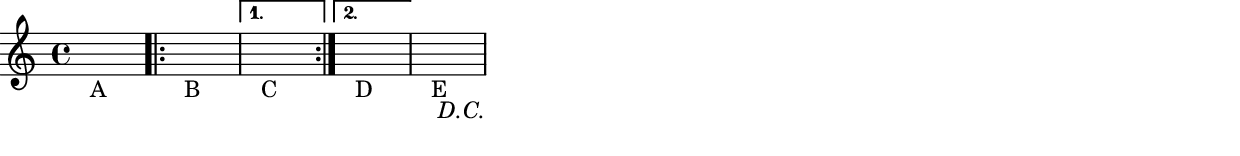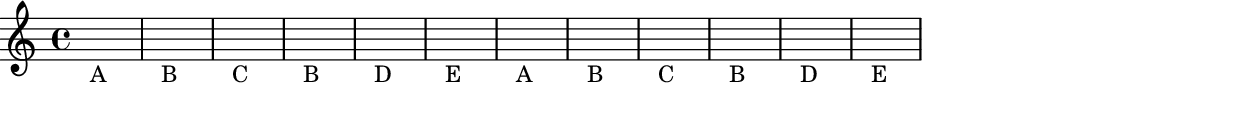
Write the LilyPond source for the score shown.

%% Generated by lilypond-book
%% Options: [exampleindent=10.16\mm,indent=0\mm,line-width=160\mm,paper-height=845.047\pt,paper-width=597.508\pt,papersize='(cons (* 597.508 pt) (* 845.047 pt))]
\include "lilypond-book-preamble.ly"


% ****************************************************************
% Start cut-&-pastable-section
% ****************************************************************

#(ly:set-option 'eps-box-padding 3.000000)



\paper {
  #(set-paper-size '(cons (* 597.508 pt) (* 845.047 pt)))
  indent = 0\mm
  line-width = 160\mm
  % offset the left padding, also add 1mm as lilypond creates cropped
  % images with a little space on the right
  line-width = #(- line-width (* mm  3.000000) (* mm 1))
}

\layout {
  
}




% ****************************************************************
% ly snippet:
% ****************************************************************
\sourcefilename "/lilypond-2.25.15/input/regression/repeat-volta-in-segno-middle.ly"
\sourcefileline 0
\version "2.23.6"

#(ly:set-option 'warning-as-error #t)

\header {
  texidoc="This tests a @code{\\repeat volta} inside and in the middle
of a @code{\\repeat segno}.  The music unfolds to ABCBDE ABCBDE."
}

piece = \new Voice \fixed c' {
  \repeat segno 2 {
    s1_"A"
    \repeat volta 2 {
      s1_"B"
      \alternative {
        s1_"C"
        s1_"D"
      }
    }
    s1_"E"
  }
}

\new Score { \piece }
\new Score { \unfoldRepeats \piece }



% ****************************************************************
% end ly snippet
% ****************************************************************
